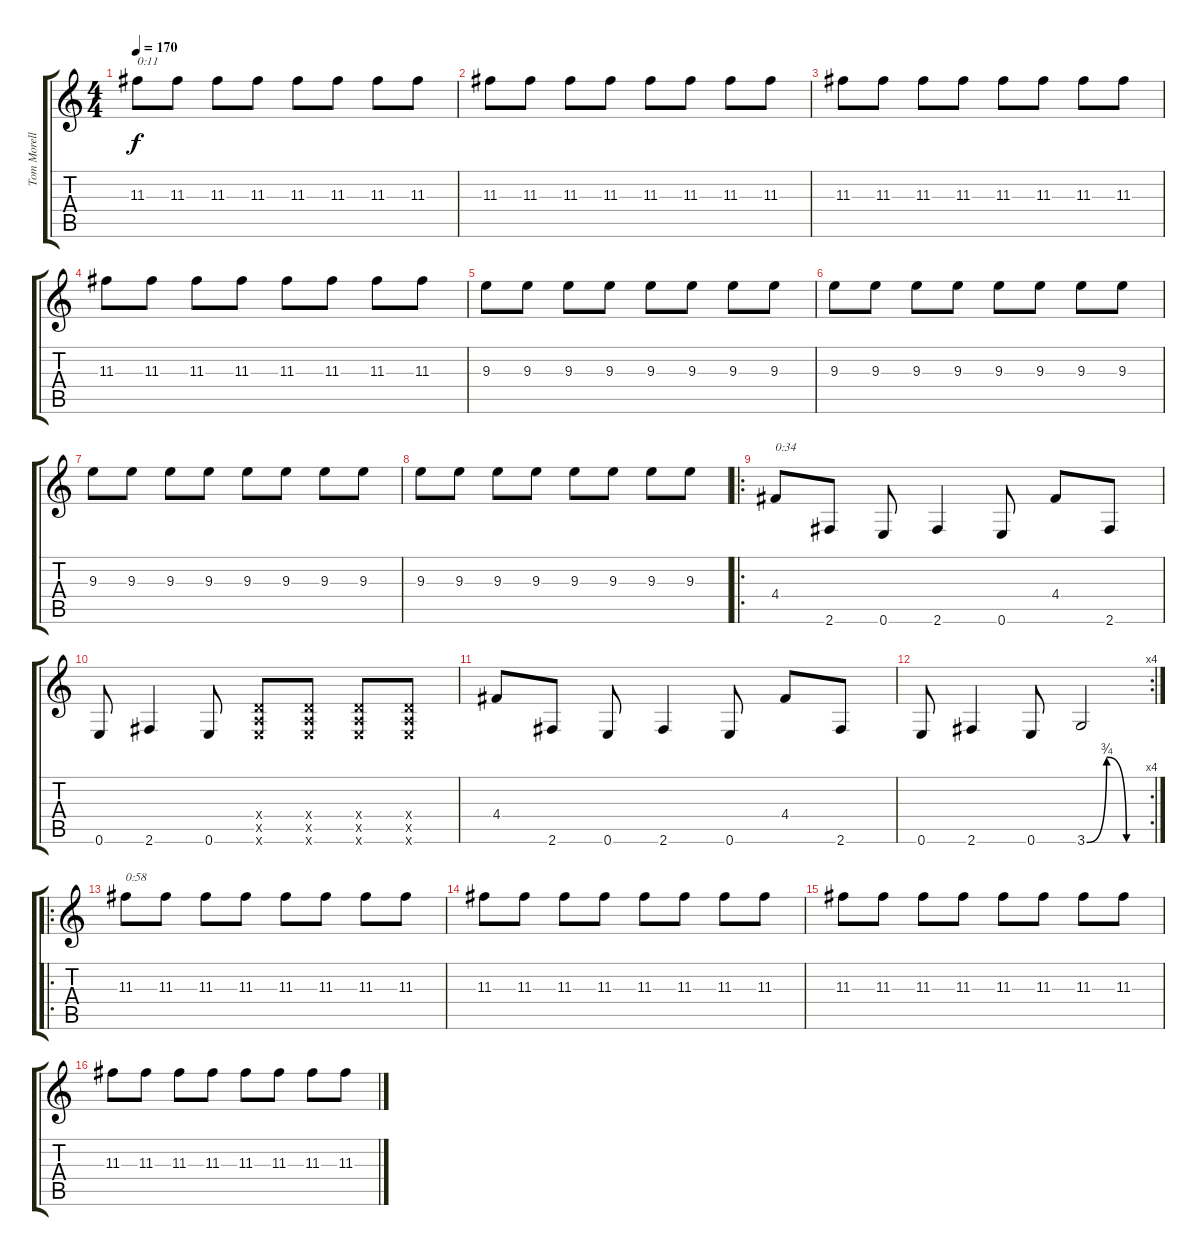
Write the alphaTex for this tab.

\track ("Tom Morello (Guitar)" "Tom Morell") {instrument distortionguitar}
\staff {score tabs}
\tuning (E4 B3 G3 D3 A2 E2) {hide}
\ts (4 4)
\tempo 170
\clef g2
\ks c
11.3.8{txt "0:11" dy f} 11.3.8 11.3.8 11.3.8 11.3.8 11.3.8 11.3.8 11.3.8 |
11.3.8 11.3.8 11.3.8 11.3.8 11.3.8 11.3.8 11.3.8 11.3.8 |
11.3.8 11.3.8 11.3.8 11.3.8 11.3.8 11.3.8 11.3.8 11.3.8 |
11.3.8 11.3.8 11.3.8 11.3.8 11.3.8 11.3.8 11.3.8 11.3.8 |
9.3.8 9.3.8 9.3.8 9.3.8 9.3.8 9.3.8 9.3.8 9.3.8 |
9.3.8 9.3.8 9.3.8 9.3.8 9.3.8 9.3.8 9.3.8 9.3.8 |
9.3.8 9.3.8 9.3.8 9.3.8 9.3.8 9.3.8 9.3.8 9.3.8 |
9.3.8 9.3.8 9.3.8 9.3.8 9.3.8 9.3.8 9.3.8 9.3.8 |
\ro
4.4.8{txt "0:34"} 2.6.8 0.6.8 2.6.4 0.6.8 4.4.8 2.6.8 |
0.6.8 2.6.4 0.6.8 (0.4{x} 0.5{x} 0.6{x}).8 (0.4{x} 0.5{x} 0.6{x}).8 (0.4{x} 0.5{x} 0.6{x}).8 (0.4{x} 0.5{x} 0.6{x}).8 |
4.4.8 2.6.8 0.6.8 2.6.4 0.6.8 4.4.8 2.6.8 |
\rc 4
0.6.8 2.6.4 0.6.8 3.6{be (custom 0 0 20 3 40 0 60 0)}.2 |
\ro
11.3.8{txt "0:58"} 11.3.8 11.3.8 11.3.8 11.3.8 11.3.8 11.3.8 11.3.8 |
11.3.8 11.3.8 11.3.8 11.3.8 11.3.8 11.3.8 11.3.8 11.3.8 |
11.3.8 11.3.8 11.3.8 11.3.8 11.3.8 11.3.8 11.3.8 11.3.8 |
11.3.8 11.3.8 11.3.8 11.3.8 11.3.8 11.3.8 11.3.8 11.3.8
